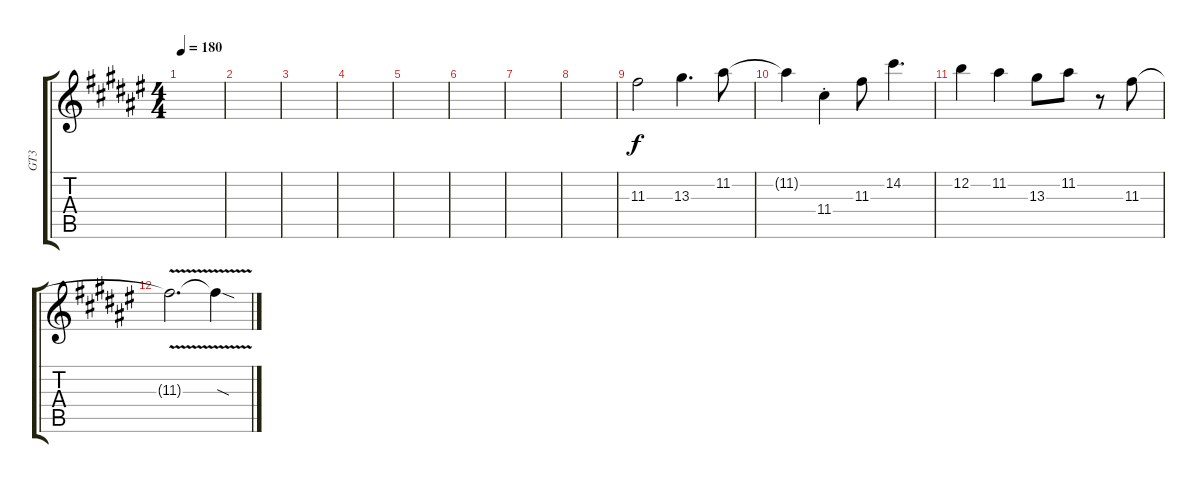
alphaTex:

\track ("GT3" "GT3") {instrument overdrivenguitar}
\staff {score tabs}
\tuning (E4 B3 G3 D3 A2 E2) {hide}
\ts (4 4)
\tempo 180
\clef g2
\ks f#
|
|
|
|
|
|
|
|
11.3.2 13.3.4{d} 11.2.8 |
11.2{t}.4 11.4{st}.4 11.3.8 14.2.4{d} |
12.2.4 11.2.4 13.3.8 11.2.8 r.8 11.3.8 |
11.3{v t}.2{d} 11.3{sod t}.4
